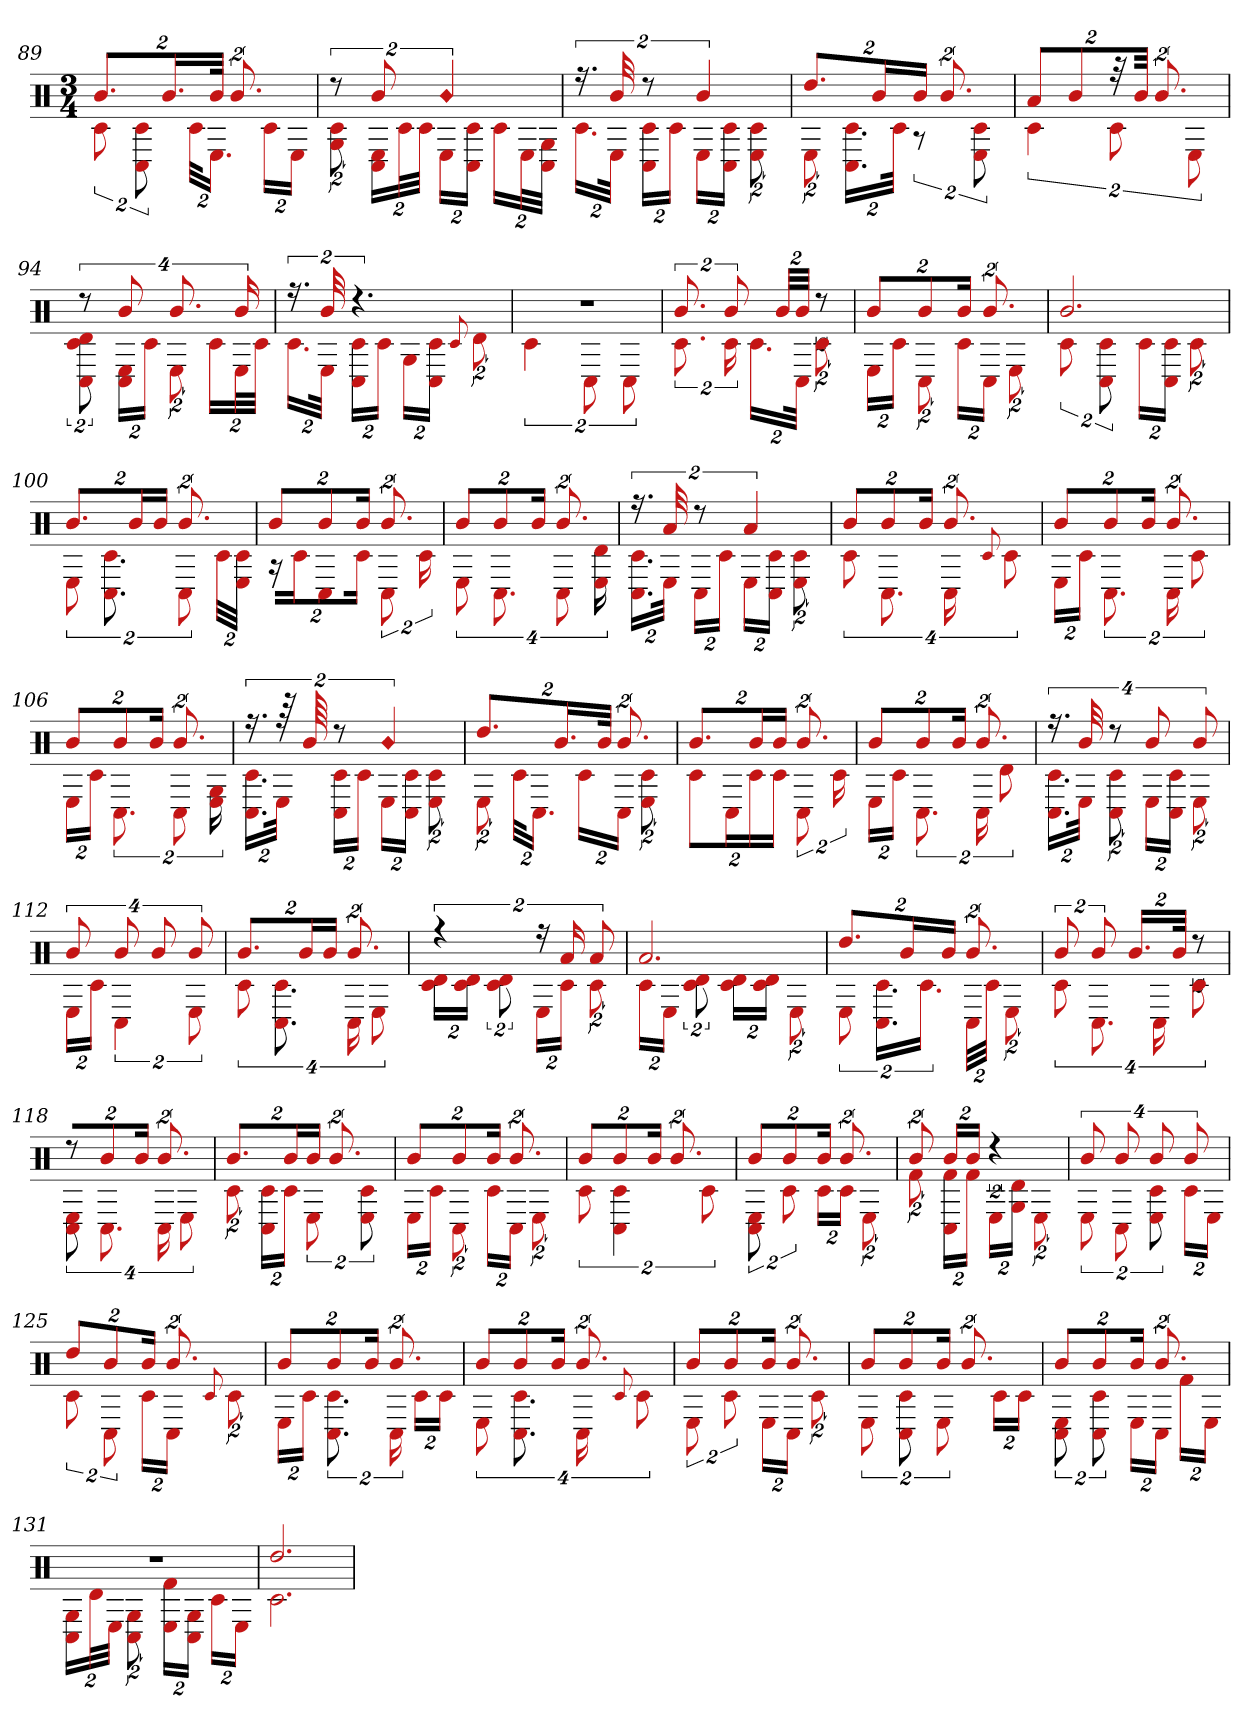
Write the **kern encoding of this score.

**kern
*part1
*staff1
*clefX
*k[]
*M3/4
=89
*^
16%3.b	16%3c#
.	16%3c# 16%3C#
32%3.b	.
.	64%3c#KL
64%3bJJ	32%3.EJ
16%3.b	.
.	32%3c#L
.	32%3EJ
=90	=90
16%3r	16%3G 16%3c#
16%3b	32%3E 32%3C#L
.	64%3c#L
.	64%3c#JJ
!LO:N:head=diamond	!
8%3b	32%3EL
.	32%3C# 32%3c#J
.	32%3c#L
.	64%3EL
.	64%3G 64%3C#JJ
=91	=91
32%3.r	32%3.c#L
64%3b	64%3EJk
16%3r	32%3C# 32%3c#L
.	32%3c#J
8%3b	32%3EL
.	32%3C# 32%3c#J
.	16%3c# 16%3E
=92	=92
16%3.dd	16%3E
.	32%3.c# 32%3.C#L
32%3b	.
.	64%3c#Jk
32%3bJ	16%3r
16%3.b	.
.	16%3c# 16%3E
=93	=93
16%3a	8%3c#
16%3b	.
64%3r	16%3c#
64%3bJJ	.
16%3.b	.
.	16%3E
=94	=94
16%3r	16%3C# 16%3d 16%3c#
16%3b	32%3E 32%3C#L
.	32%3c#J
16%3.b	16%3E
.	32%3c#L
32%3b	64%3EL
.	64%3c#JJ
=95	=95
32%3.r	32%3.c#L
64%3b	64%3EJk
8%3.r	32%3c# 32%3C#L
.	32%3c#J
.	32%3GL
.	32%3c# 32%3C#J
.	8qqc#
.	16%3d
=96	=96
2.r	8%3c#
.	16%3C#
.	16%3C#
=97	=97
16%3.b	16%3.c#
16%3b	32%3c#
.	32%3.c#L
64%3bLL	.
64%3bJJ	64%3C#Jk
16%3r	16%3c#
=98	=98
16%3b	32%3EL
.	32%3c#J
16%3b	16%3C#
32%3bJ	32%3c#L
16%3.b	32%3C#J
.	16%3E
=99	=99
2.b	16%3c#
.	16%3C# 16%3c#
.	32%3c#L
.	32%3C# 32%3c#J
.	16%3c#
=100	=100
16%3.b	16%3E
.	16%3.c# 16%3.C#
32%3b	.
32%3bJ	.
16%3.b	16%3C#
.	64%3c#LL
.	64%3c# 64%3EJJ
=101	=101
16%3b	32%3r
.	32%3c#
16%3b	16%3C#
32%3bJ	32%3c#J
16%3.b	16%3C#
.	32%3c#
=102	=102
16%3b	16%3E
16%3b	16%3.C#
32%3bJ	.
16%3.b	16%3C#
.	32%3E 32%3d
=103	=103
32%3.r	32%3.C# 32%3.c#L
64%3a	64%3EJk
16%3r	32%3C#L
.	32%3c#J
8%3a	32%3EL
.	32%3C# 32%3c#J
.	16%3c# 16%3E
=104	=104
16%3b	16%3c#
16%3b	16%3.C#
32%3bJ	.
16%3.b	32%3C#
.	8qqc#
.	16%3c#
=105	=105
16%3b	32%3EL
.	32%3c#J
16%3b	16%3.C#
32%3bJ	.
16%3.b	32%3C#
.	16%3c#
=106	=106
16%3b	32%3EL
.	32%3c#J
16%3b	16%3.C#
32%3bJ	.
16%3.b	16%3C#
.	32%3E 32%3G
=107	=107
32%3.r	32%3.C# 32%3.c#L
128%3r	64%3EJk
128%3b	.
16%3r	32%3C# 32%3c#L
.	32%3c#J
!LO:N:head=diamond	!
8%3b	32%3EL
.	32%3C# 32%3c#J
.	16%3c# 16%3E
=108	=108
16%3.dd	16%3E
.	64%3c#KL
.	32%3.C#J
32%3.b	.
.	32%3c#L
64%3bJJ	.
16%3.b	32%3C#J
.	16%3c# 16%3E
=109	=109
16%3.b	16%3c#
.	32%3C#L
32%3b	32%3c#J
32%3bJ	32%3c#J
16%3.b	16%3C#
.	32%3c#
=110	=110
16%3b	32%3EL
.	32%3c#J
16%3b	16%3.C#
32%3bJ	.
16%3.b	32%3C#
.	16%3d
=111	=111
32%3.r	32%3.C# 32%3.c#L
64%3b	64%3EJk
16%3r	16%3C# 16%3c#
16%3b	32%3EL
.	32%3C# 32%3c#J
16%3b	16%3E
=112	=112
16%3b	32%3EL
.	32%3c#J
16%3b	8%3C#
16%3b	.
16%3b	16%3E
=113	=113
16%3.b	16%3c#
.	16%3.c# 16%3.C#
32%3b	.
32%3bJ	.
16%3.b	32%3C#
.	16%3E
=114	=114
8%3r	32%3c# 32%3dL
.	32%3c# 32%3dJ
.	16%3c# 16%3d
32%3r	32%3EL
32%3a	32%3c#J
16%3a	16%3c#
=115	=115
2.a	32%3c#L
.	32%3EJ
.	16%3d 16%3c#
.	32%3c# 32%3dL
.	32%3d 32%3c#J
.	16%3E
=116	=116
16%3.dd	16%3E
.	32%3.c# 32%3.C#L
32%3b	.
.	32%3.c#J
32%3bJ	.
16%3.b	64%3C#LL
.	64%3c#JJ
.	16%3E
=117	=117
16%3b	16%3c#
16%3b	16%3.C#
32%3.bL	.
.	32%3C#
64%3bJk	.
16%3r	16%3c#
=118	=118
16%3r	16%3E 16%3C#
16%3b	16%3.C#
32%3bJ	.
16%3.b	32%3C#
.	16%3E
=119	=119
16%3.b	16%3c#
.	32%3c# 32%3C#L
32%3b	32%3c#J
32%3bJ	16%3E
16%3.b	.
.	16%3c# 16%3E
=120	=120
16%3b	32%3EL
.	32%3c#J
16%3b	16%3C#
32%3bJ	32%3c#L
16%3.b	32%3C#J
.	16%3E
=121	=121
16%3b	16%3c#
16%3b	8%3c# 8%3C#
32%3bJ	.
16%3.b	.
.	16%3c#
=122	=122
16%3b	16%3E 16%3C#
16%3b	16%3c#
32%3bJ	32%3c#L
16%3.b	32%3c#J
.	16%3E
=123	=123
16%3b	16%3f#
32%3bL	32%3f# 32%3C#L
32%3bJ	32%3f#J
8%3r	32%3EL
.	32%3d 32%3GJ
.	16%3E
=124	=124
16%3b	16%3E
16%3b	16%3C#
16%3b	16%3c# 16%3E
16%3b	32%3c#L
.	32%3EJ
=125	=125
16%3dd	16%3c#
16%3b	16%3C#
32%3bJ	32%3c#L
16%3.b	32%3C#J
.	8qqc#
.	16%3c#
=126	=126
16%3b	32%3EL
.	32%3c#J
16%3b	16%3.c# 16%3.C#
32%3bJ	.
16%3.b	32%3C#
.	32%3c#L
.	32%3c#J
=127	=127
16%3b	16%3E
16%3b	16%3.c# 16%3.C#
32%3bJ	.
16%3.b	32%3C#
.	8qqc#
.	16%3c#
=128	=128
16%3b	16%3E
16%3b	16%3c#
32%3bJ	32%3EL
16%3.b	32%3C#J
.	16%3c#
=129	=129
16%3b	16%3E
16%3b	16%3C# 16%3c#
32%3bJ	16%3E
16%3.b	.
.	32%3c#L
.	32%3c#J
=130	=130
16%3b	16%3C# 16%3E
16%3b	16%3c# 16%3C#
32%3bJ	32%3EL
16%3.b	32%3C#J
.	32%3f#L
.	32%3EJ
=131	=131
2.r	32%3C# 32%3GL
.	64%3dL
.	64%3EJJ
.	16%3C# 16%3G
.	32%3f# 32%3EL
.	32%3C# 32%3GJ
.	32%3c#L
.	32%3EJ
=132	=132
2.dd	2.c#
*v	*v
=
*-
